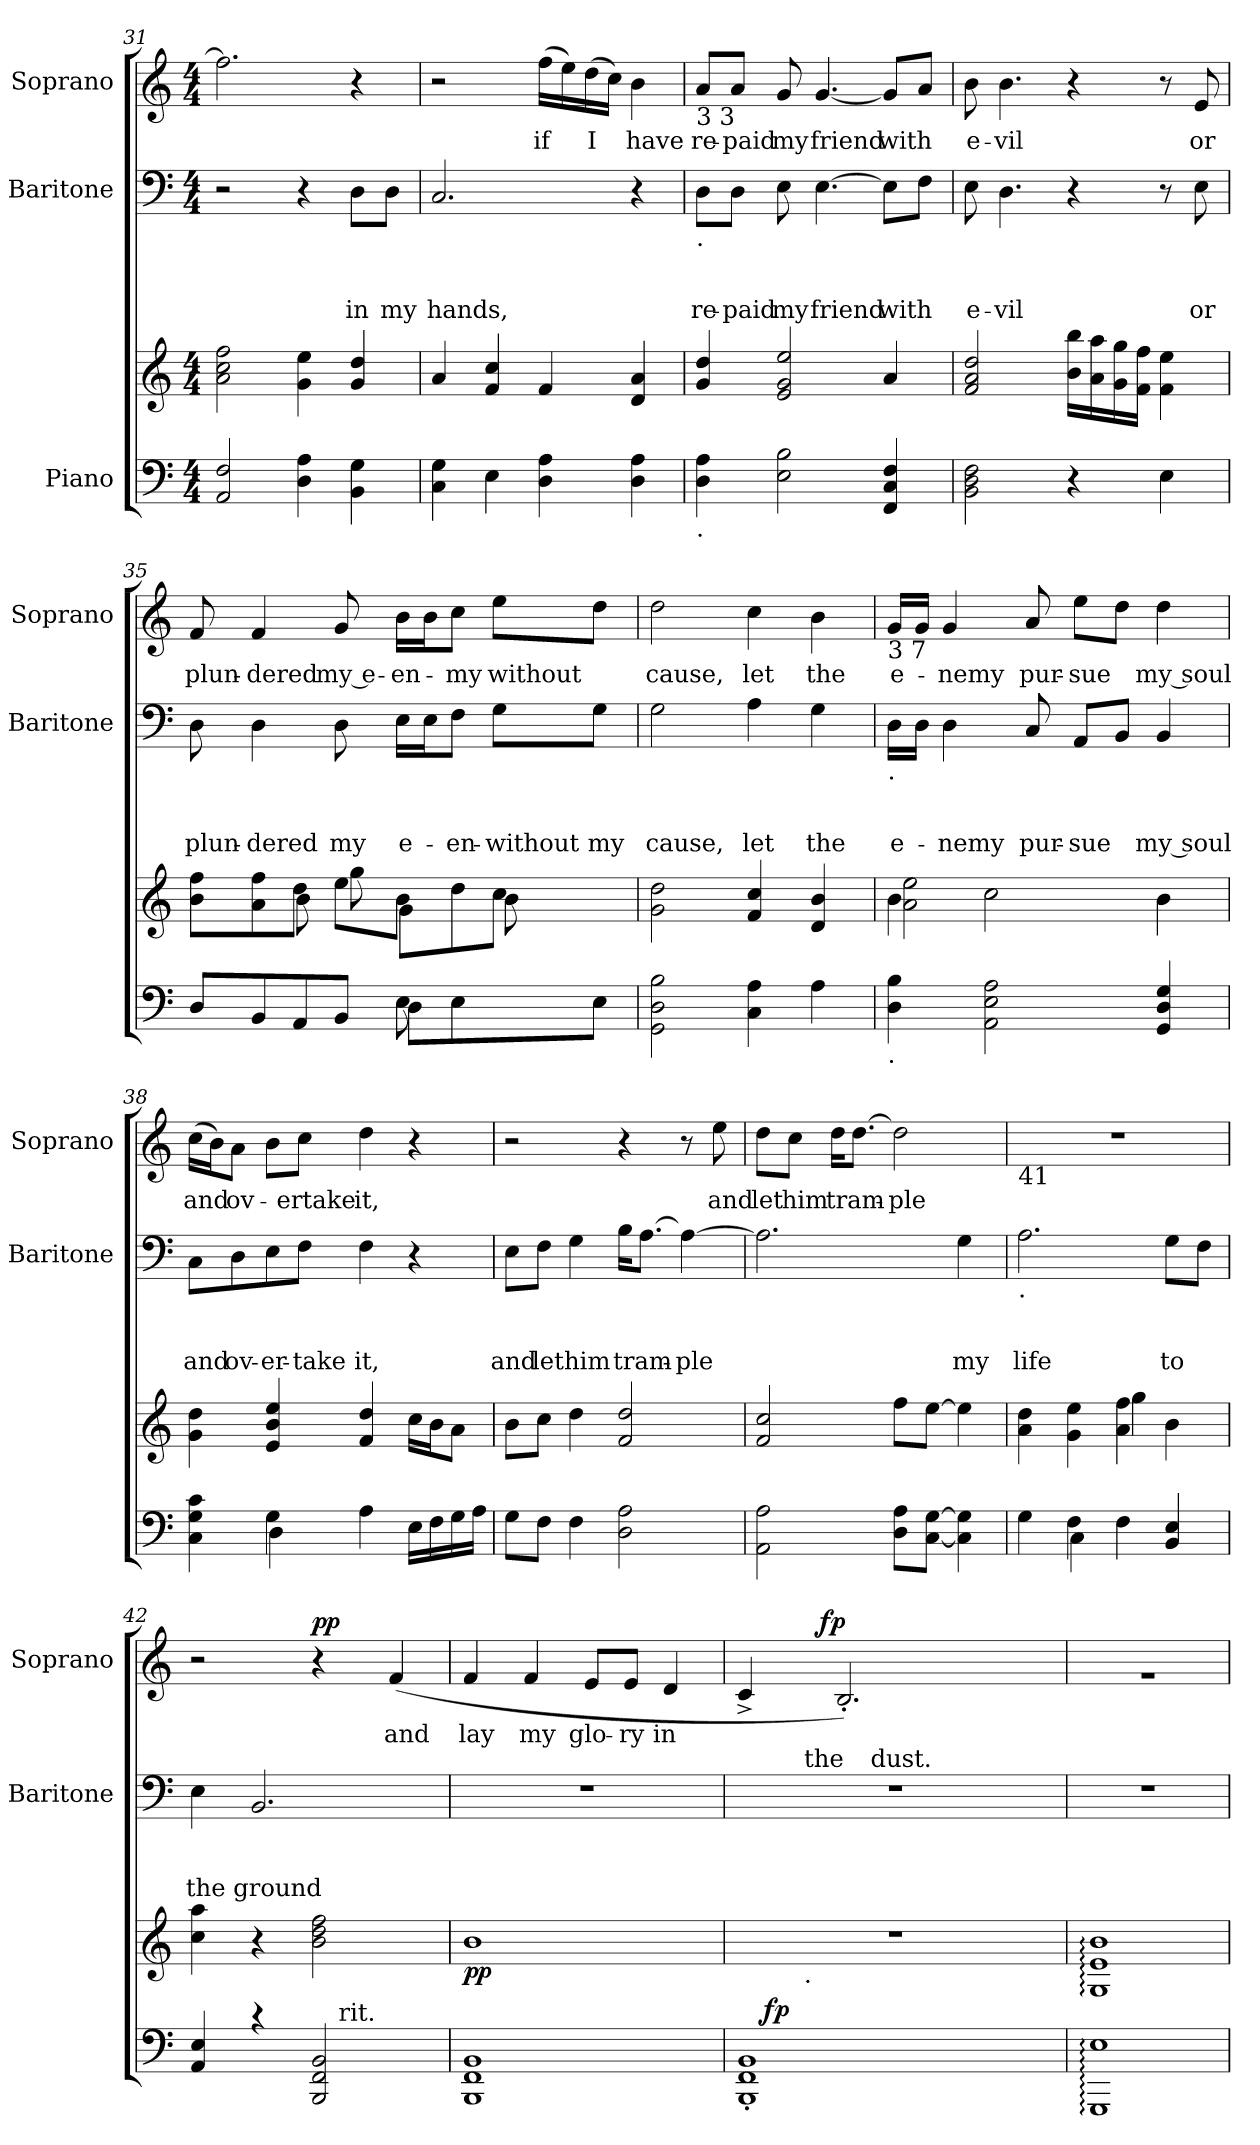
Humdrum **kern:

**kern	**kern	**dynam	**kern	**text	**text	**text	**kern	**text	**dynam
*part3	*part3	*part3	*part2	*part2	*part2	*part2	*part1	*part1	*part1
*staff4	*staff3	*staff3/4	*staff2	*staff2	*staff2	*staff2	*staff1	*staff1	*staff1
*I"Piano	*	*	*I"Baritone	*	*	*	*I"Soprano	*	*
*	*	*	*I'Baritone	*	*	*	*I'Soprano	*	*
*clefF4	*clefG2	*	*clefF4	*	*	*	*clefG2	*	*
*k[]	*k[]	*	*k[]	*	*	*	*k[]	*	*
*C:	*C:	*	*C:	*	*	*	*C:	*	*
*M4/4	*M4/4	*	*M4/4	*	*	*	*M4/4	*	*
=31	=31	=31	=31	=31	=31	=31	=31	=31	=31
2AA/ 2F/	2a\ 2cc\ 2ff\	.	2r	.	.	.	2.ff\]	.	.
!	!LO:N:n=2:head=solid	!	!	!	!	!	!	!	!
4D\ 4A\	4g\ 4ee\	.	4r	.	.	.	.	.	.
!LO:N:n=2:head=solid	!LO:N:n=1:head=solid	!	!	!	!	!LO:LY:b:rj	!	!	!
4BB\ 4G\	4g/ 4dd/	.	8D\L	.	.	in	4r	.	.
!	!	!	!	!	!	!LO:LY:b:rj	!	!	!
.	.	.	8D\J	.	.	my	.	.	.
=32	=32	=32	=32	=32	=32	=32	=32	=32	=32
!LO:N:n=2:head=solid	!LO:N:head=solid	!	!	!	!	!LO:LY:b	!	!	!
4C\ 4G\	4a/	.	2.C/	.	.	hands,	2r	.	.
!LO:N:head=solid	!LO:N:n=1:head=solid	!	!	!	!	!	!	!	!
4E\	4f/ 4cc/	.	.	.	.	.	.	.	.
!	!LO:N:head=solid	!	!	!	!	!	!	!LO:LY:b:rj	!
4D\ 4A\	4f/	.	.	.	.	.	(>16ff\LL	if	.
.	.	.	.	.	.	.	16ee\)	.	.
!	!	!	!	!	!	!	!	!LO:LY:b:rj	!
.	.	.	.	.	.	.	(>16dd\	I	.
.	.	.	.	.	.	.	16cc\JJ)	.	.
!LO:N:n=2:head=solid	!LO:N:n=2:head=solid	!	!	!	!	!	!	!LO:LY:b	!
4D\ 4A\	4d/ 4a/	.	4r	.	.	.	4b\	have	.
!!LO:PB:g=z
=33	=33	=33	=33	=33	=33	=33	=33	=33	=33
!	!	!	!	!	!	!	!LO:TX:b:t=3 3	!	!
!	!	!	!LO:TX:b:t=.	!	!	!	!	!	!
!LO:TX:b:t=.	!	!	!	!	!	!	!	!	!
!	!LO:N:n=1:head=solid	!	!	!	!	!LO:LY:b	!	!LO:LY:b	!
4D\ 4A\	4g/ 4dd/	.	8D\L	.	.	re-	8a/L	re-	.
!	!	!	!	!	!	!LO:LY:b:rj	!	!LO:LY:b	!
.	.	.	8D\J	.	.	-paid	8a/J	-paid	.
!	!	!	!	!	!	!LO:LY:b	!	!LO:LY:b	!
2E\ 2B\	2e/ 2g/ 2ee/	.	8E\	.	.	my	8g/	my	.
!	!	!	!	!	!	!LO:LY:b	!	!LO:LY:b	!
.	.	.	[>4.E\	.	.	friend	[<4.g/	friend	.
!	!LO:N:head=solid	!	!	!	!	!LO:LY:b	!	!LO:LY:b	!
4FF/ 4C/ 4F/	4a/	.	8E\L]	.	.	with	8g/L]	with	.
.	.	.	8F\J	.	.	.	8a/J	.	.
=34	=34	=34	=34	=34	=34	=34	=34	=34	=34
!	!	!	!	!	!	!LO:LY:b	!	!LO:LY:b	!
2BB\ 2D\ 2F\	2f/ 2a/ 2dd/	.	8E\	.	.	e-	8b\	e-	.
!	!	!	!	!	!	!LO:LY:b	!	!LO:LY:b	!
.	.	.	4.D\	.	.	-vil	4.b\	-vil	.
4r	16b\ 16bb\LL	.	4r	.	.	.	4r	.	.
.	16a\ 16aa\	.	.	.	.	.	.	.	.
.	16g\ 16gg\	.	.	.	.	.	.	.	.
.	16f\ 16ff\JJ	.	.	.	.	.	.	.	.
4E\	4f\ 4ee\	.	8r	.	.	.	8r	.	.
!	!	!	!	!	!	!LO:LY:b	!	!LO:LY:b	!
.	.	.	8E\	.	.	or	8e/	or	.
=35	=35	=35	=35	=35	=35	=35	=35	=35	=35
*^	*^	*	*	*	*	*	*	*	*
*	*	*	*^	*	*	*	*	*	*	*	*
!	!	!	!	!	!	!	!	!	!LO:LY:b	!	!LO:LY:b	!
8D/L	2ryy	8b\ 8ff\L	4ryy	2.ryy	.	8D\	.	.	plun-	8f/	plun-	.
!	!	!	!	!	!	!	!	!	!LO:LY:b	!	!LO:LY:b	!
8BB/	.	8a\ 8ff\	.	.	.	4D\	.	.	-dered	4f/	-dered	.
8AA/	.	8dd\J	8b\	.	.	.	.	.	.	.	.	.
!	!	!	!	!	!	!	!	!	!LO:LY:b:rj	!	!LO:LY:b:rj	!
8BB/J	.	8ee\L	8gg\	.	.	8D\	.	.	my	8g/	my e-	.
!	!	!	!	!	!	!	!	!	!LO:LY:b	!	!LO:LY:b:rj	!
8E\	8D\L	8b\J	8g\L	.	.	16E\LL	.	.	e-	16b\LL	-en-	.
.	.	.	.	.	.	16E\J	.	.	.	16b\J	.	.
!	!	!	!	!	!	!	!	!	!LO:LY:b:rj	!	!LO:LY:b:rj	!
4.ryy	8E\	8ryy	8dd\	.	.	8F\J	.	.	-en-	8cc\J	-my	.
!	!	!	!	!	!	!	!	!	!LO:LY:b	!	!LO:LY:b	!
.	8ryy	4ryy	8cc\J	8b\	.	8G\L	.	.	-with­out	8ee\L	with­out	.
!	!	!	!	!	!	!	!	!	!LO:LY:b:rj	!	!	!
.	8E\J	.	8ryy	8ryy	.	8G\J	.	.	my	8dd\J	.	.
=36	=36	=36	=36	=36	=36	=36	=36	=36	=36	=36	=36	=36
!	!	!	!	!	!	!	!	!	!LO:LY:b:rj	!	!LO:LY:b	!
*v	*v	*	*	*	*	*	*	*	*	*	*	*
*	*v	*v	*v	*	*	*	*	*	*	*	*
2GG\ 2D\ 2B\	2g\ 2dd\	.	2G\	.	.	cause,	2dd\	cause,	.
!	!	!	!	!	!	!LO:LY:b:rj	!	!LO:LY:b	!
4C\ 4A\	4f/ 4cc/	.	4A\	.	.	let	4cc\	let	.
!LO:N:head=solid	!	!	!	!	!	!LO:LY:b	!	!LO:LY:b	!
4A\	4d/ 4b/	.	4G\	.	.	the	4b\	the	.
!!LO:LB:g=z
=37	=37	=37	=37	=37	=37	=37	=37	=37	=37
!	!	!	!	!	!	!	!LO:TX:b:t=3 7	!	!
!	!	!	!LO:TX:b:t=.	!	!	!	!	!	!
!LO:TX:b:t=.	!	!	!	!	!	!	!	!	!
!	!LO:N:head=solid	!	!	!	!	!LO:LY:b	!	!LO:LY:b	!
*	*^	*	*	*	*	*	*	*	*
4D\ 4B\	4b\	2a\ 2ee\	.	16D\LL	.	.	e-	16g/LL	e-	.
.	.	.	.	16D\JJ	.	.	.	16g/JJ	.	.
!	!	!	!	!	!	!	!LO:LY:b	!	!LO:LY:b	!
.	.	.	.	4D\	.	.	-ne­my	4g/	-ne­my	.
2AA\ 2E\ 2A\	2cc\	.	.	.	.	.	.	.	.	.
!	!	!	!	!	!	!	!LO:LY:b	!	!LO:LY:b	!
.	.	.	.	8C/	.	.	pur-	8a/	pur-	.
!	!	!	!	!	!	!	!LO:LY:b	!	!LO:LY:b	!
.	.	4ryy	.	8AA/L	.	.	-sue	8ee\L	-sue	.
.	.	.	.	8BB/J	.	.	.	8dd\J	.	.
!	!	!LO:N:head=solid	!	!	!	!	!LO:LY:b:rj	!	!LO:LY:b:rj	!
4GG/ 4D/ 4G/	4ryy	4b\	.	4BB/	.	.	my soul	4dd\	my soul	.
=38	=38	=38	=38	=38	=38	=38	=38	=38	=38	=38
*^	*	*	*	*	*	*	*	*	*	*
!	!	!LO:N:n=2:head=solid	!	!	!	!	!	!LO:LY:b	!	!LO:LY:b	!
*	*	*v	*v	*	*	*	*	*	*	*	*
4C\ 4G\ 4c\	4ryy	4g\ 4dd\	.	8C\L	.	.	and	(>16cc\LL	and	.
.	.	.	.	.	.	.	.	16b\J)	.	.
!	!	!	!	!	!	!	!LO:LY:b	!	!LO:LY:b	!
.	.	.	.	8D\	.	.	ov-	8a\J	ov-	.
!LO:N:head=solid	!	!	!	!	!	!	!LO:LY:b	!	!	!
4G\	4D\	4e/ 4b/ 4ee/	.	8E\	.	.	-er-	8b\L	.	.
!	!	!	!	!	!	!	!LO:LY:b:rj	!	!LO:LY:b	!
.	.	.	.	8F\J	.	.	-take	8cc\J	-er­take	.
!	!	!	!	!	!	!	!LO:LY:b	!	!LO:LY:b	!
4A\	4ryy	4f/ 4dd/	.	4F\	.	.	it,	4dd\	it,	.
4ryy	16E\LL	16cc\LL	.	4r	.	.	.	4r	.	.
.	16F\	16b\J	.	.	.	.	.	.	.	.
.	16G\	8a\J	.	.	.	.	.	.	.	.
.	16A\JJ	.	.	.	.	.	.	.	.	.
=39	=39	=39	=39	=39	=39	=39	=39	=39	=39	=39
!	!	!	!	!	!	!	!LO:LY:b	!	!	!
*v	*v	*	*	*	*	*	*	*	*	*
8G\L	8b\L	.	8E\L	.	.	and	2r	.	.
!	!	!	!	!	!	!LO:LY:b	!	!	!
8F\J	8cc\J	.	8F\J	.	.	let	.	.	.
!	!	!	!	!	!	!LO:LY:b	!	!	!
4F\	4dd\	.	4G\	.	.	him	.	.	.
!	!	!	!	!	!	!LO:LY:b	!	!	!
2D\ 2A\	2f/ 2dd/	.	16B\KL	.	.	tram-	4r	.	.
.	.	.	[>8.A\J	.	.	.	.	.	.
!	!	!	!	!	!	!LO:LY:b:rj	!	!	!
.	.	.	4A\_	.	.	-ple	8r	.	.
!	!	!	!	!	!	!	!	!LO:LY:b	!
.	.	.	.	.	.	.	8ee\	and	.
=40	=40	=40	=40	=40	=40	=40	=40	=40	=40
!	!	!	!	!	!	!	!	!LO:LY:b:rj	!
2AA\ 2A\	2f/ 2cc/	.	2.A\]	.	.	.	8dd\L	let	.
!	!	!	!	!	!	!	!	!LO:LY:b	!
.	.	.	.	.	.	.	8cc\J	him	.
!	!	!	!	!	!	!	!	!LO:LY:b	!
.	.	.	.	.	.	.	16dd\KL	tram-	.
.	.	.	.	.	.	.	[>8.dd\J	.	.
!	!	!	!	!	!	!	!	!LO:LY:b:rj	!
8D\ 8A\L	8ff\L	.	.	.	.	.	2dd\]	-ple	.
[<8C\ [>8G\J	[>8ee\J	.	.	.	.	.	.	.	.
!	!	!	!	!	!	!LO:LY:b	!	!	!
4C\] 4G\]	4ee\]	.	4G\	.	.	my	.	.	.
!!LO:PB:g=z
=41	=41	=41	=41	=41	=41	=41	=41	=41	=41
!	!	!	!	!	!	!	!LO:TX:b:t=41	!	!
!	!	!	!LO:TX:b:t=.	!	!	!	!	!	!
!LO:TX:b:t=.	!	!	!	!	!	!	!	!	!
!LO:N:head=solid	!	!	!	!	!	!LO:LY:b	!	!	!
*^	*^	*	*	*	*	*	*	*	*
4G\	4ryy	4a\ 4dd\	2ryy	.	2.A\	.	.	life	1r	.	.
!LO:N:head=solid	!	!	!	!	!	!	!	!	!	!	!
4F\	4C\	4g\ 4ee\	.	.	.	.	.	.	.	.	.
2ryy	4F\	4a\ 4ff\	4gg\	.	.	.	.	.	.	.	.
!	!	!	!	!	!	!	!	!LO:LY:b:rj	!	!	!
.	4BB/ 4E/	4ryy	4b\	.	8G\L	.	.	to	.	.	.
.	.	.	.	.	8F\J	.	.	.	.	.	.
*	*	*v	*v	*	*	*	*	*	*	*	*
=42	=42	=42	=42	=42	=42	=42	=42	=42	=42	=42
!	!	!LO:N:n=1:head=solid	!	!	!	!	!LO:LY:b	!	!	!
4AA/ 4E/	2ryy	4cc\ 4aa\	.	4E\	.	.	the	2r	.	.
!	!	!	!	!	!	!	!LO:LY:b	!	!	!
4rc	.	4r	.	2.BB/	.	.	ground	.	.	.
!	!	!	!	!	!	!	!	!	!	!LO:DY:b
16ryy	2BBB/ 2FF/ 2BB/	2b\ 2dd\ 2ff\	.	.	.	.	.	4r	.	pp
!LO:TX:a:t=rit.	!	!	!	!	!	!	!	!	!	!
4..ryy	.	.	.	.	.	.	.	.	.	.
!	!	!	!	!	!	!	!	!	!LO:LY:b	!
.	.	.	.	.	.	.	.	(4f/	and	.
*v	*v	*	*	*	*	*	*	*	*	*
=43	=43	=43	=43	=43	=43	=43	=43	=43	=43
!	!	!LO:DY:b	!	!	!	!	!	!LO:LY:b	!
1BBB 1FF 1BB	1b	pp	1r	.	.	.	4f/	lay	.
!	!	!	!	!	!	!	!	!LO:LY:b	!
.	.	.	.	.	.	.	4f/	my	.
!	!	!	!	!	!	!	!	!LO:LY:b	!
.	.	.	.	.	.	.	8e/L	glo-	.
!	!	!	!	!	!	!	!	!LO:LY:b:rj	!
.	.	.	.	.	.	.	8e/J	-ry	.
!	!	!	!	!	!	!	!	!LO:LY:b	!
.	.	.	.	.	.	.	4d/	in	.
=44	=44	=44	=44	=44	=44	=44	=44	=44	=44
*^	*^	*	*^	*	*	*	*^	*	*
*	*	*	*	*	*	*^	*	*	*	*	*	*	*
1BBB'< 1FF'< 1BB'<	16ryy	1r	8.ryy	.	1r	8.ryy	4ryy	.	.	.	4c^</	8..ryy	.	.
!	!	!	!	!LO:DY:a=2	!	!	!	!	!	!	!	!	!	!
.	2...ryy	.	.	fp	.	.	.	.	.	.	.	.	.	.
!	!	!	!	!	!	!LO:TX:a:t=the	!	!	!	!	!	!	!	!
!	!	!	!LO:TX:b:t=.	!	!	!	!	!	!	!	!	!	!	!
.	.	.	2ryy	.	.	2ryy	.	.	.	.	.	.	.	.
!	!	!	!	!	!	!	!	!	!	!	!	!	!	!LO:DY:a
.	.	.	.	.	.	.	.	.	.	.	.	2ryy	.	fp
.	.	.	.	.	.	.	16.ryy	.	.	.	2.B'</)	.	.	.
!	!	!	!	!	!	!	!LO:TX:a:t=dust.	!	!	!	!	!	!	!
.	.	.	.	.	.	.	2ryy	.	.	.	.	.	.	.
.	.	.	4ryy	.	.	4ryy	.	.	.	.	.	.	.	.
.	.	.	.	.	.	.	.	.	.	.	.	4ryy	.	.
.	.	.	.	.	.	.	8ryy	.	.	.	.	.	.	.
.	.	.	16ryy	.	.	16ryy	.	.	.	.	.	.	.	.
.	.	.	.	.	.	.	32ryy	.	.	.	.	32ryy	.	.
!!LO:LB:g=z
=45	=45	=45	=45	=45	=45	=45	=45	=45	=45	=45	=45	=45	=45	=45
!	!	!	!	!	!LO:TX:b:t=.	!	!	!	!	!	!	!	!	!
!LO:TX:b:t=.	!	!	!	!	!	!	!	!	!	!	!	!	!	!
*v	*v	*	*	*	*v	*v	*v	*	*	*	*v	*v	*	*
*	*v	*v	*	*	*	*	*	*	*	*
1GGG: 1E:	1G: 1e: 1b:	.	1r	.	.	.	1ra	.	.
=	=	=	=	=	=	=	=	=	=
*-	*-	*-	*-	*-	*-	*-	*-	*-	*-
